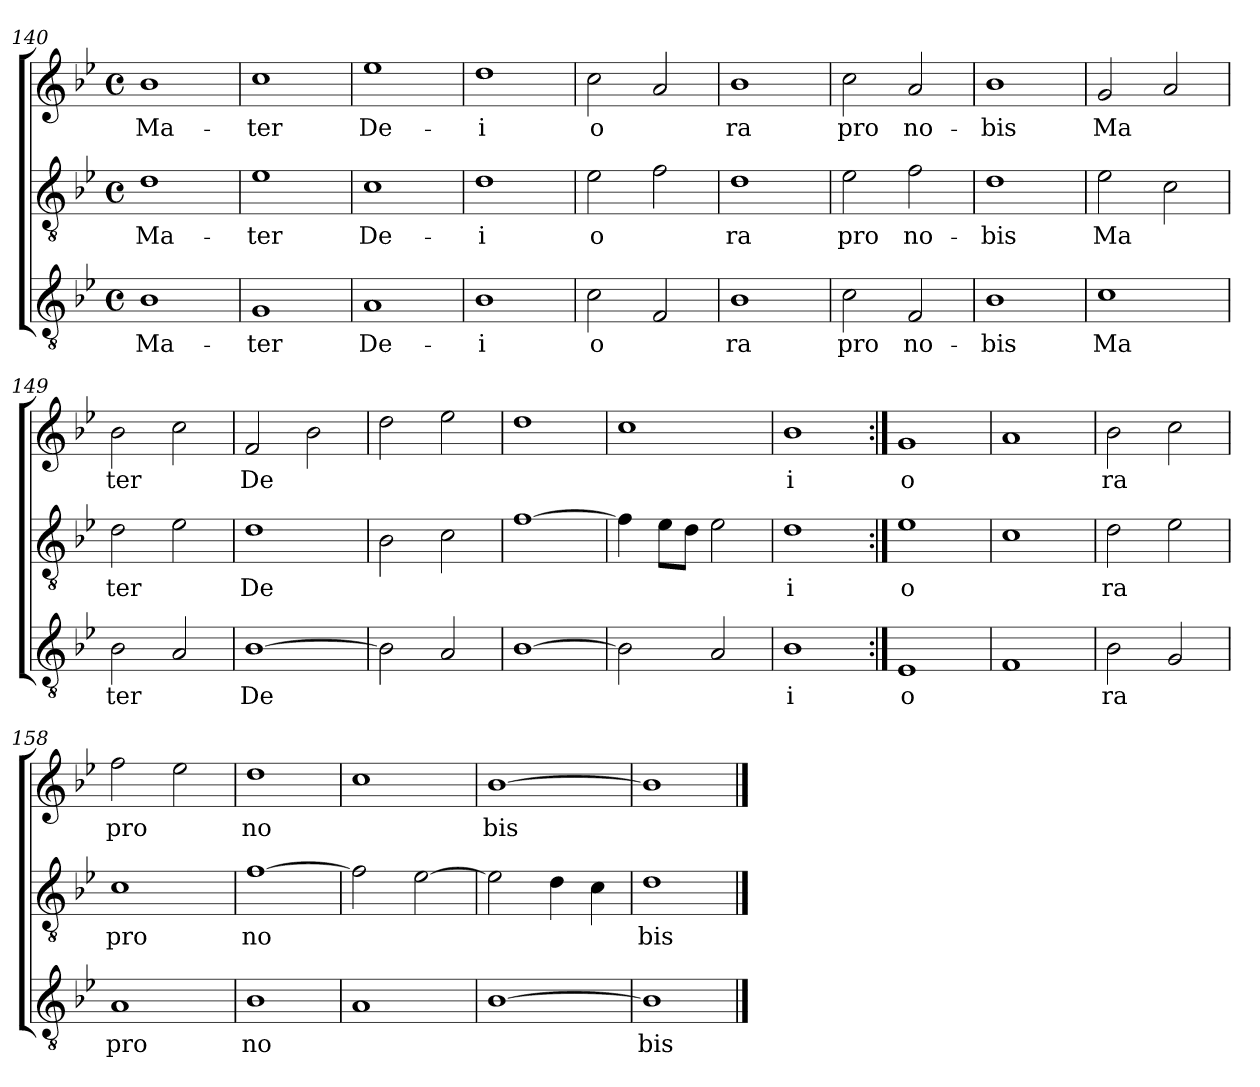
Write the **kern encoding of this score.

**kern	**text	**kern	**text	**kern	**text
*part3	*part3	*part2	*part2	*part1	*part1
*staff3	*staff3	*staff2	*staff2	*staff1	*staff1
*clefGv2	*	*clefGv2	*	*clefG2	*
*k[b-e-]	*	*k[b-e-]	*	*k[b-e-]	*
*B-:	*	*B-:	*	*B-:	*
*M4/4	*	*M4/4	*	*M4/4	*
*met(c)	*	*met(c)	*	*met(c)	*
=140	=140	=140	=140	=140	=140
!	!LO:LY:a	!	!LO:LY:b	!	!LO:LY:b
1B-	Ma-	1d	Ma-	1b-	Ma-
=141	=141	=141	=141	=141	=141
!	!LO:LY:a	!	!LO:LY:b	!	!LO:LY:b
1G	-ter	1e-	-ter	1cc	-ter
=142	=142	=142	=142	=142	=142
!	!LO:LY:a	!	!LO:LY:b	!	!LO:LY:b
1A	De-	1c	De-	1ee-	De-
=143	=143	=143	=143	=143	=143
!	!LO:LY:a:rj	!	!LO:LY:b:rj	!	!LO:LY:b:rj
1B-	-i	1d	-i	1dd	-i
=144	=144	=144	=144	=144	=144
!	!LO:LY:a	!	!LO:LY:b	!	!LO:LY:b
2c\	o	2e-\	o	2cc\	o
2F/	.	2f\	.	2a/	.
=145	=145	=145	=145	=145	=145
!	!LO:LY:a	!	!LO:LY:b	!	!LO:LY:b
1B-	ra	1d	ra	1b-	ra
=146	=146	=146	=146	=146	=146
!	!LO:LY:a	!	!LO:LY:b	!	!LO:LY:b
2c\	pro	2e-\	pro	2cc\	pro
!	!LO:LY:a	!	!LO:LY:b	!	!LO:LY:b
2F/	no-	2f\	no-	2a/	no-
=147	=147	=147	=147	=147	=147
!	!LO:LY:a	!	!LO:LY:b	!	!LO:LY:b
1B-	-bis	1d	-bis	1b-	-bis
!!LO:LB:g=z
=148	=148	=148	=148	=148	=148
!	!LO:LY:a	!	!LO:LY:b	!	!LO:LY:b
1c	Ma	2e-\	Ma	2g/	Ma
.	.	2c\	.	2a/	.
=149	=149	=149	=149	=149	=149
!	!LO:LY:a	!	!LO:LY:b	!	!LO:LY:b
2B-\	ter	2d\	ter	2b-\	ter
2A/	.	2e-\	.	2cc\	.
=150	=150	=150	=150	=150	=150
!	!LO:LY:a	!	!LO:LY:b	!	!LO:LY:b
[>1B-	De	1d	De	2f/	De
.	.	.	.	2b-\	.
=151	=151	=151	=151	=151	=151
2B-\]	.	2B-\	.	2dd\	.
2A/	.	2c\	.	2ee-\	.
=152	=152	=152	=152	=152	=152
[>1B-	.	[>1f	.	1dd	.
=153	=153	=153	=153	=153	=153
2B-\]	.	4f\]	.	1cc	.
.	.	8e-\L	.	.	.
.	.	8d\J	.	.	.
2A/	.	2e-\	.	.	.
=154	=154	=154	=154	=154	=154
!	!LO:LY:a:rj	!	!LO:LY:b:rj	!	!LO:LY:b:rj
1B-	i	1d	i	1b-	i
!!LO:LB:g=z
=155:|!	=155:|!	=155:|!	=155:|!	=155:|!	=155:|!
!	!LO:LY:a:rj	!	!LO:LY:b:rj	!	!LO:LY:b:rj
1E-	o	1e-	o	1g	o
=156	=156	=156	=156	=156	=156
1F	.	1c	.	1a	.
=157	=157	=157	=157	=157	=157
!	!LO:LY:a	!	!LO:LY:b	!	!LO:LY:b
2B-\	ra	2d\	ra	2b-\	ra
2G/	.	2e-\	.	2cc\	.
=158	=158	=158	=158	=158	=158
!	!LO:LY:a	!	!LO:LY:b	!	!LO:LY:b
1A	pro	1c	pro	2ff\	pro
.	.	.	.	2ee-\	.
=159	=159	=159	=159	=159	=159
!	!LO:LY:a	!	!LO:LY:b	!	!LO:LY:b
1B-	no	[>1f	no	1dd	no
=160	=160	=160	=160	=160	=160
1A	.	2f\]	.	1cc	.
.	.	[>2e-\	.	.	.
=161	=161	=161	=161	=161	=161
!	!	!	!	!	!LO:LY:b
[>1B-	.	2e-\]	.	[>1b-	bis
.	.	4d\	.	.	.
.	.	4c\	.	.	.
=162	=162	=162	=162	=162	=162
!	!LO:LY:a	!	!LO:LY:b	!	!
1B-]	bis	1d	bis	1b-]	.
==	==	==	==	==	==
*-	*-	*-	*-	*-	*-
